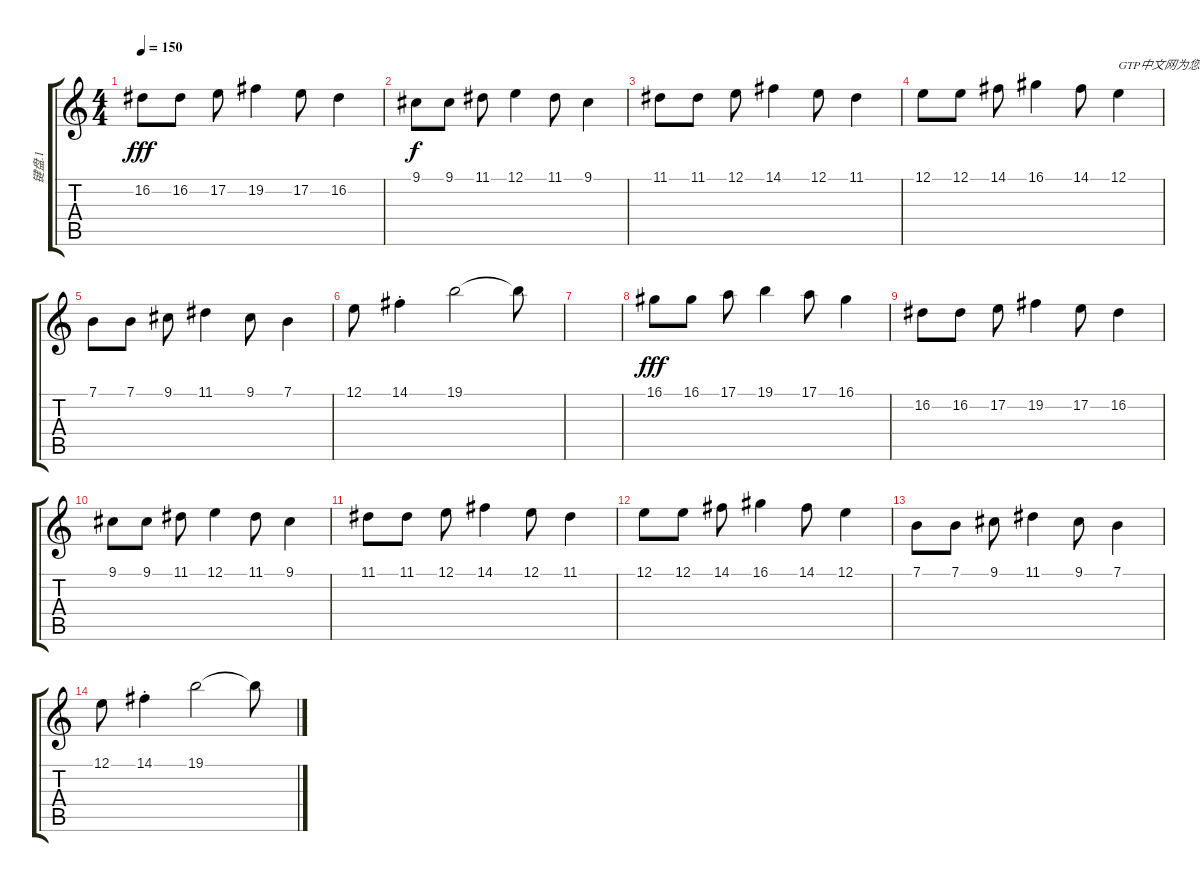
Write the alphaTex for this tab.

\track ("键盘.1" "键盘.1") {instrument stringensemble1}
\staff {score tabs}
\tuning (E4 B3 G3 D3 A2 E2) {hide}
\ts (4 4)
\tempo 150
\clef g2
\ks c
16.2.8{dy fff} 16.2.8 17.2.8 19.2.4 17.2.8 16.2.4 |
9.1.8{dy f} 9.1.8 11.1.8 12.1.4 11.1.8 9.1.4 |
11.1.8 11.1.8 12.1.8 14.1.4 12.1.8 11.1.4 |
12.1.8 12.1.8 14.1.8 16.1.4 14.1.8 12.1.4{txt "GTP中文网为您提供优秀的谱子"} |
7.1.8 7.1.8 9.1.8 11.1.4 9.1.8 7.1.4 |
12.1.8 14.1{st}.4 19.1.2 19.1{t}.8 |
|
16.1.8{dy fff volume 9} 16.1.8 17.1.8 19.1.4 17.1.8 16.1.4 |
16.2.8 16.2.8 17.2.8 19.2.4 17.2.8 16.2.4 |
9.1.8 9.1.8 11.1.8 12.1.4 11.1.8 9.1.4 |
11.1.8 11.1.8 12.1.8 14.1.4 12.1.8 11.1.4 |
12.1.8 12.1.8 14.1.8 16.1.4 14.1.8 12.1.4 |
7.1.8 7.1.8 9.1.8 11.1.4 9.1.8 7.1.4 |
12.1.8 14.1{st}.4 19.1.2 19.1{t}.8
